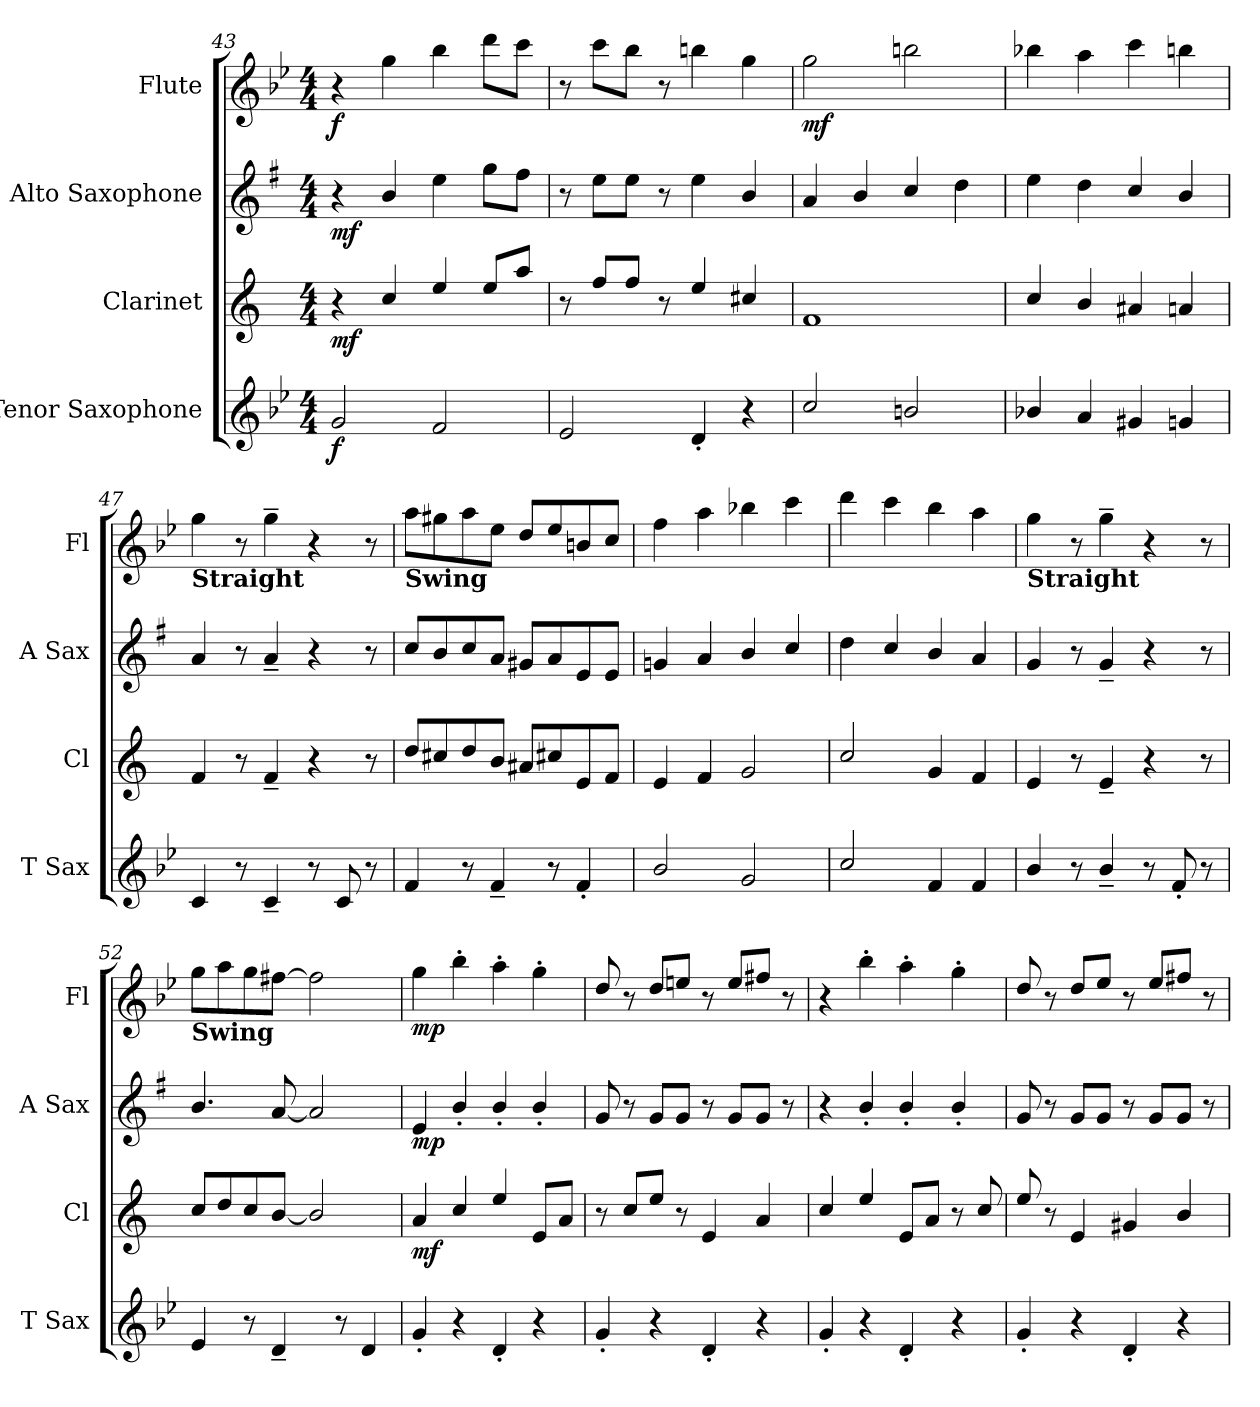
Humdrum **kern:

**kern	**dynam	**kern	**dynam	**kern	**dynam	**kern	**dynam
*part4	*part4	*part3	*part3	*part2	*part2	*part1	*part1
*staff4	*staff4	*staff3	*staff3	*staff2	*staff2	*staff1	*staff1
*I"Tenor Saxophone	*	*I"Clarinet	*	*I"Alto Saxophone	*	*I"Flute	*
*I'T Sax	*	*I'Cl	*	*I'A Sax	*	*I'Fl	*
*clefG2	*	*clefG2	*	*clefG2	*	*clefG2	*
*ITrd8c14	*	*ITrd1c2	*	*ITrd5c9	*	*	*
*k[b-e-]	*	*k[b-e-]	*	*k[b-e-]	*	*k[b-e-]	*
*M4/4	*	*M4/4	*	*M4/4	*	*M4/4	*
=43	=43	=43	=43	=43	=43	=43	=43
!	!LO:DY:b	!	!LO:DY:b	!	!LO:DY:b	!	!LO:DY:b
2G/	f	4r	mf	4r	mf	4r	f
.	.	4b-/	.	4d/	.	4gg\	.
2F/	.	4dd/	.	4g\	.	4bb-\	.
.	.	8dd/L	.	8b-\L	.	8ddd\L	.
.	.	8gg/J	.	8a\J	.	8ccc\J	.
=44	=44	=44	=44	=44	=44	=44	=44
2E-/	.	8r	.	8r	.	8r	.
.	.	8ee-/L	.	8g\L	.	8ccc\L	.
.	.	8ee-/J	.	8g\J	.	8bb-\J	.
.	.	8r	.	8r	.	8r	.
4D'/	.	4dd/	.	4g\	.	4bbn\	.
4r	.	4bn/	.	4d/	.	4gg\	.
!!LO:LB:g=z
=45	=45	=45	=45	=45	=45	=45	=45
!	!	!	!	!	!	!	!LO:DY:b
2c/	.	1e-	.	4c/	.	2gg\	mf
.	.	.	.	4d/	.	.	.
2Bn/	.	.	.	4e-/	.	2bbn\	.
.	.	.	.	4f\	.	.	.
=46	=46	=46	=46	=46	=46	=46	=46
4B-X/	.	4b-/	.	4g\	.	4bb-X\	.
4A/	.	4a/	.	4f\	.	4aa\	.
4G#X/	.	4g#X/	.	4e-/	.	4ccc\	.
4Gn/	.	4gn/	.	4d/	.	4bbn\	.
=47	=47	=47	=47	=47	=47	=47	=47
!	!	!	!	!	!	!LO:TX:b:B:t=Straight	!
4C/	.	4e-/	.	4c/	.	4gg\	.
8r	.	8r	.	8r	.	8r	.
4C~/	.	4e-~/	.	4c~/	.	4gg~\	.
8r	.	4r	.	4r	.	4r	.
8C/	.	.	.	.	.	.	.
8r	.	8r	.	8r	.	8r	.
=48	=48	=48	=48	=48	=48	=48	=48
!	!	!	!	!	!	!LO:TX:b:B:t=Swing	!
4F/	.	8cc/L	.	8e-/L	.	8aa\L	.
.	.	8bn/	.	8d/	.	8gg#X\	.
8r	.	8cc/	.	8e-/	.	8aa\	.
4F~/	.	8a/J	.	8c/J	.	8ee-\J	.
.	.	8g#X/L	.	8Bn/L	.	8dd/L	.
8r	.	8bn/	.	8c/	.	8ee-/	.
4F'/	.	8d/	.	8G/	.	8bn/	.
.	.	8e-/J	.	8G/J	.	8cc/J	.
=49	=49	=49	=49	=49	=49	=49	=49
2B-/	.	4d/	.	4B-X/	.	4ff\	.
.	.	4e-/	.	4c/	.	4aa\	.
2G/	.	2f/	.	4d/	.	4bb-X\	.
.	.	.	.	4e-/	.	4ccc\	.
!!LO:LB:g=z
=50	=50	=50	=50	=50	=50	=50	=50
2c/	.	2b-/	.	4f\	.	4ddd\	.
.	.	.	.	4e-/	.	4ccc\	.
4F/	.	4f/	.	4d/	.	4bb-\	.
4F/	.	4e-/	.	4c/	.	4aa\	.
=51	=51	=51	=51	=51	=51	=51	=51
!	!	!	!	!	!	!LO:TX:b:B:t=Straight	!
4B-/	.	4d/	.	4B-/	.	4gg\	.
8r	.	8r	.	8r	.	8r	.
4B-~/	.	4d~/	.	4B-~/	.	4gg~\	.
8r	.	4r	.	4r	.	4r	.
8F'/	.	.	.	.	.	.	.
8r	.	8r	.	8r	.	8r	.
=52	=52	=52	=52	=52	=52	=52	=52
!	!	!	!	!	!	!LO:TX:b:B:t=Swing	!
4E-/	.	8b-/L	.	4.d/	.	8gg\L	.
.	.	8cc/	.	.	.	8aa\	.
8r	.	8b-/	.	.	.	8gg\	.
4D~/	.	[8a/J	.	[8c/	.	[8ff#X\J	.
.	.	2a/]	.	2c/]	.	2ff#\]	.
8r	.	.	.	.	.	.	.
4D/	.	.	.	.	.	.	.
=53	=53	=53	=53	=53	=53	=53	=53
!	!	!	!LO:DY:b	!	!LO:DY:b	!	!LO:DY:b
4G'/	.	4g/	mf	4G/	mp	4gg\	mp
4r	.	4b-/	.	4d'/	.	4bb-'\	.
4D'/	.	4dd/	.	4d'/	.	4aa'\	.
4r	.	8d/L	.	4d'/	.	4gg'\	.
.	.	8g/J	.	.	.	.	.
=54	=54	=54	=54	=54	=54	=54	=54
4G'/	.	8r	.	8B-/	.	8dd/	.
.	.	8b-/L	.	8r	.	8r	.
4r	.	8dd/J	.	8B-/L	.	8dd/L	.
.	.	8r	.	8B-/J	.	8een/J	.
4D'/	.	4d/	.	8r	.	8r	.
.	.	.	.	8B-/L	.	8ee/L	.
4r	.	4g/	.	8B-/J	.	8ff#X/J	.
.	.	.	.	8r	.	8r	.
!!LO:PB:g=z
=55	=55	=55	=55	=55	=55	=55	=55
4G'/	.	4b-/	.	4r	.	4r	.
4r	.	4dd/	.	4d'/	.	4bb-'\	.
4D'/	.	8d/L	.	4d'/	.	4aa'\	.
.	.	8g/J	.	.	.	.	.
4r	.	8r	.	4d'/	.	4gg'\	.
.	.	8b-/	.	.	.	.	.
=56	=56	=56	=56	=56	=56	=56	=56
4G'/	.	8dd/	.	8B-/	.	8dd/	.
.	.	8r	.	8r	.	8r	.
4r	.	4d/	.	8B-/L	.	8dd/L	.
.	.	.	.	8B-/J	.	8ee-/J	.
4D'/	.	4f#X/	.	8r	.	8r	.
.	.	.	.	8B-/L	.	8ee-/L	.
4r	.	4a/	.	8B-/J	.	8ff#X/J	.
.	.	.	.	8r	.	8r	.
=	=	=	=	=	=	=	=
*-	*-	*-	*-	*-	*-	*-	*-
